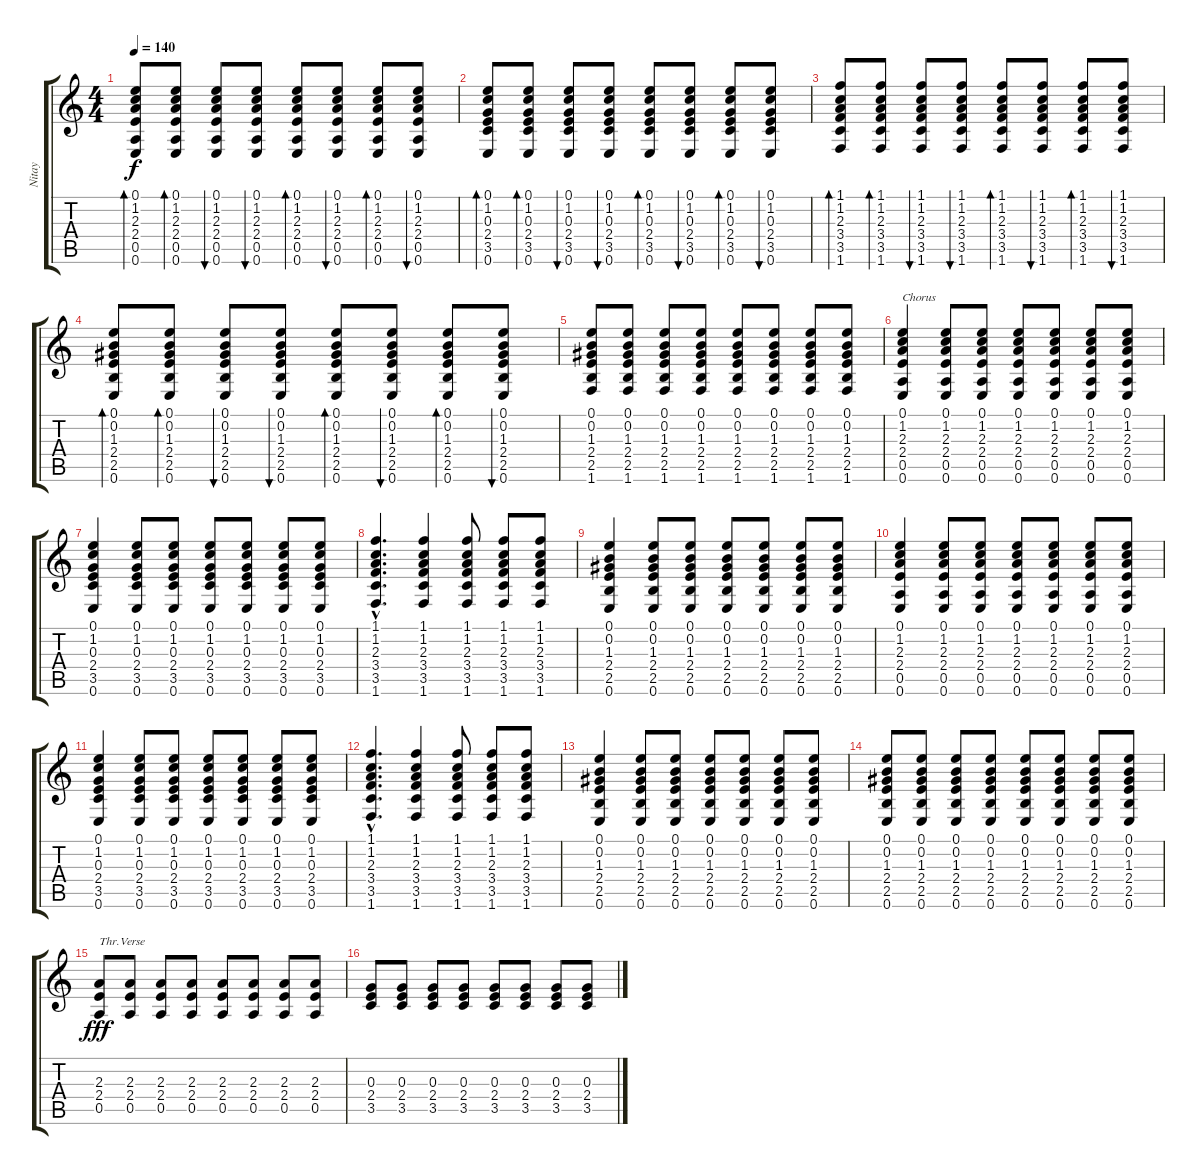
\track ("Nitay" "Nitay") {instrument acousticguitarsteel}
\staff {score tabs}
\tuning (E4 B3 G3 D3 A2 E2) {hide}
\ts (4 4)
\tempo 140
\clef g2
\ks c
(0.1 1.2 2.3 2.4 0.5 0.6).8{bd 30 dy f} (0.1 1.2 2.3 2.4 0.5 0.6).8{bd 30} (0.1 1.2 2.3 2.4 0.5 0.6).8{bu 30} (0.1 1.2 2.3 2.4 0.5 0.6).8{bu 30} (0.1 1.2 2.3 2.4 0.5 0.6).8{bd 30} (0.1 1.2 2.3 2.4 0.5 0.6).8{bu 30} (0.1 1.2 2.3 2.4 0.5 0.6).8{bd 30} (0.1 1.2 2.3 2.4 0.5 0.6).8{bu 30} |
(0.1 1.2 0.3 2.4 3.5 0.6).8{bd 30} (0.1 1.2 0.3 2.4 3.5 0.6).8{bd 30} (0.1 1.2 0.3 2.4 3.5 0.6).8{bu 30} (0.1 1.2 0.3 2.4 3.5 0.6).8{bu 30} (0.1 1.2 0.3 2.4 3.5 0.6).8{bd 30} (0.1 1.2 0.3 2.4 3.5 0.6).8{bu 30} (0.1 1.2 0.3 2.4 3.5 0.6).8{bd 30} (0.1 1.2 0.3 2.4 3.5 0.6).8{bu 30} |
(1.1 1.2 2.3 3.4 3.5 1.6).8{bd 30} (1.1 1.2 2.3 3.4 3.5 1.6).8{bd 30} (1.1 1.2 2.3 3.4 3.5 1.6).8{bu 30} (1.1 1.2 2.3 3.4 3.5 1.6).8{bu 30} (1.1 1.2 2.3 3.4 3.5 1.6).8{bd 30} (1.1 1.2 2.3 3.4 3.5 1.6).8{bu 30} (1.1 1.2 2.3 3.4 3.5 1.6).8{bd 30} (1.1 1.2 2.3 3.4 3.5 1.6).8{bu 30} |
(0.1 0.2 1.3 2.4 2.5 0.6).8{bd 30} (0.1 0.2 1.3 2.4 2.5 0.6).8{bd 30} (0.1 0.2 1.3 2.4 2.5 0.6).8{bu 30} (0.1 0.2 1.3 2.4 2.5 0.6).8{bu 30} (0.1 0.2 1.3 2.4 2.5 0.6).8{bd 30} (0.1 0.2 1.3 2.4 2.5 0.6).8{bu 30} (0.1 0.2 1.3 2.4 2.5 0.6).8{bd 30} (0.1 0.2 1.3 2.4 2.5 0.6).8{bu 30} |
(0.1 0.2 1.3 2.4 2.5 1.6).8 (0.1 0.2 1.3 2.4 2.5 1.6).8 (0.1 0.2 1.3 2.4 2.5 1.6).8 (0.1 0.2 1.3 2.4 2.5 1.6).8 (0.1 0.2 1.3 2.4 2.5 1.6).8 (0.1 0.2 1.3 2.4 2.5 1.6).8 (0.1 0.2 1.3 2.4 2.5 1.6).8 (0.1 0.2 1.3 2.4 2.5 1.6).8 |
(0.1 1.2 2.3 2.4 0.5 0.6).4{txt "Chorus "} (0.1 1.2 2.3 2.4 0.5 0.6).8 (0.1 1.2 2.3 2.4 0.5 0.6).8 (0.1 1.2 2.3 2.4 0.5 0.6).8 (0.1 1.2 2.3 2.4 0.5 0.6).8 (0.1 1.2 2.3 2.4 0.5 0.6).8 (0.1 1.2 2.3 2.4 0.5 0.6).8 |
(0.1 1.2 0.3 2.4 3.5 0.6).4 (0.1 1.2 0.3 2.4 3.5 0.6).8 (0.1 1.2 0.3 2.4 3.5 0.6).8 (0.1 1.2 0.3 2.4 3.5 0.6).8 (0.1 1.2 0.3 2.4 3.5 0.6).8 (0.1 1.2 0.3 2.4 3.5 0.6).8 (0.1 1.2 0.3 2.4 3.5 0.6).8 |
(1.1{hac} 1.2{hac} 2.3{hac} 3.4{hac} 3.5{hac} 1.6{hac}).4{d} (1.1 1.2 2.3 3.4 3.5 1.6).4 (1.1 1.2 2.3 3.4 3.5 1.6).8 (1.1 1.2 2.3 3.4 3.5 1.6).8 (1.1 1.2 2.3 3.4 3.5 1.6).8 |
(0.1 0.2 1.3 2.4 2.5 0.6).4 (0.1 0.2 1.3 2.4 2.5 0.6).8 (0.1 0.2 1.3 2.4 2.5 0.6).8 (0.1 0.2 1.3 2.4 2.5 0.6).8 (0.1 0.2 1.3 2.4 2.5 0.6).8 (0.1 0.2 1.3 2.4 2.5 0.6).8 (0.1 0.2 1.3 2.4 2.5 0.6).8 |
(0.1 1.2 2.3 2.4 0.5 0.6).4 (0.1 1.2 2.3 2.4 0.5 0.6).8 (0.1 1.2 2.3 2.4 0.5 0.6).8 (0.1 1.2 2.3 2.4 0.5 0.6).8 (0.1 1.2 2.3 2.4 0.5 0.6).8 (0.1 1.2 2.3 2.4 0.5 0.6).8 (0.1 1.2 2.3 2.4 0.5 0.6).8 |
(0.1 1.2 0.3 2.4 3.5 0.6).4 (0.1 1.2 0.3 2.4 3.5 0.6).8 (0.1 1.2 0.3 2.4 3.5 0.6).8 (0.1 1.2 0.3 2.4 3.5 0.6).8 (0.1 1.2 0.3 2.4 3.5 0.6).8 (0.1 1.2 0.3 2.4 3.5 0.6).8 (0.1 1.2 0.3 2.4 3.5 0.6).8 |
(1.1{hac} 1.2{hac} 2.3{hac} 3.4{hac} 3.5{hac} 1.6{hac}).4{d} (1.1 1.2 2.3 3.4 3.5 1.6).4 (1.1 1.2 2.3 3.4 3.5 1.6).8 (1.1 1.2 2.3 3.4 3.5 1.6).8 (1.1 1.2 2.3 3.4 3.5 1.6).8 |
(0.1 0.2 1.3 2.4 2.5 0.6).4 (0.1 0.2 1.3 2.4 2.5 0.6).8 (0.1 0.2 1.3 2.4 2.5 0.6).8 (0.1 0.2 1.3 2.4 2.5 0.6).8 (0.1 0.2 1.3 2.4 2.5 0.6).8 (0.1 0.2 1.3 2.4 2.5 0.6).8 (0.1 0.2 1.3 2.4 2.5 0.6).8 |
(0.1 0.2 1.3 2.4 2.5 0.6).8 (0.1 0.2 1.3 2.4 2.5 0.6).8 (0.1 0.2 1.3 2.4 2.5 0.6).8 (0.1 0.2 1.3 2.4 2.5 0.6).8 (0.1 0.2 1.3 2.4 2.5 0.6).8 (0.1 0.2 1.3 2.4 2.5 0.6).8 (0.1 0.2 1.3 2.4 2.5 0.6).8 (0.1 0.2 1.3 2.4 2.5 0.6).8 |
(2.3 2.4 0.5).8{txt "Thr.Verse" dy fff} (2.3 2.4 0.5).8 (2.3 2.4 0.5).8 (2.3 2.4 0.5).8 (2.3 2.4 0.5).8 (2.3 2.4 0.5).8 (2.3 2.4 0.5).8 (2.3 2.4 0.5).8 |
(0.3 2.4 3.5).8 (0.3 2.4 3.5).8 (0.3 2.4 3.5).8 (0.3 2.4 3.5).8 (0.3 2.4 3.5).8 (0.3 2.4 3.5).8 (0.3 2.4 3.5).8 (0.3 2.4 3.5).8
